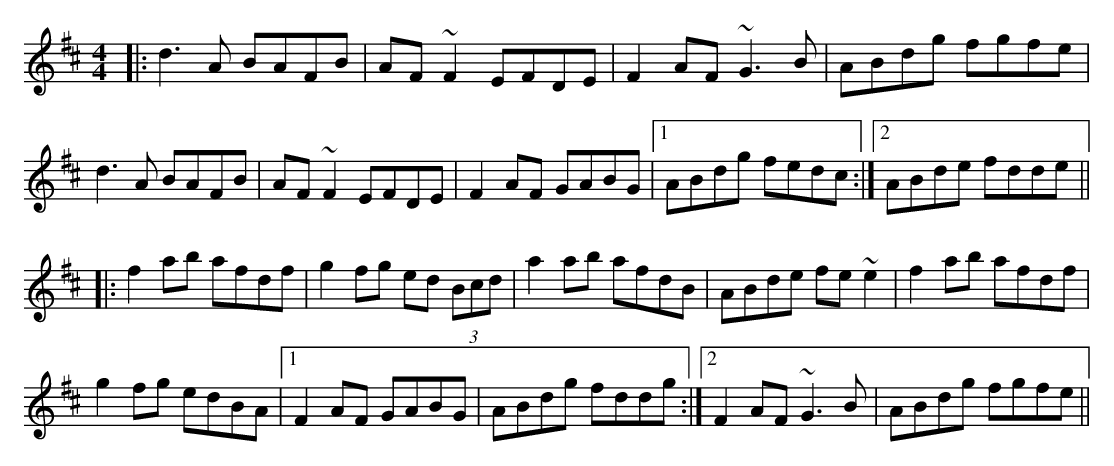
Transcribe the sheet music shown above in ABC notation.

X:1
M:4/4
K:D
|:d3A BAFB|AF~F2 EFDE|F2AF ~G3B|ABdg fgfe|
d3A BAFB|AF~F2 EFDE|F2AF GABG|1 ABdg fedc:|2 ABde fdde||
|:f2ab afdf|g2fg ed (3Bcd|a2ab afdB|ABde fe~e2|f2ab afdf|
g2fg edBA|1 F2AF GABG|ABdg fddg:|2 F2AF ~G3B|ABdg fgfe||
